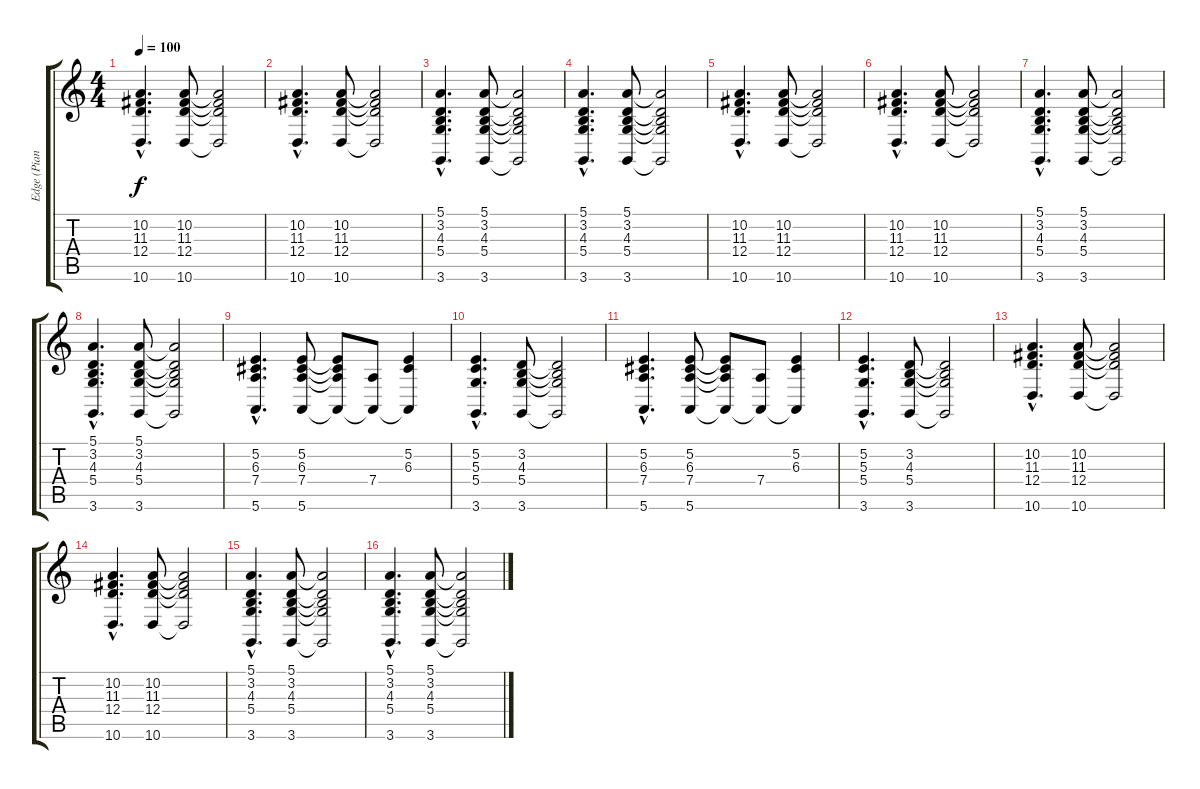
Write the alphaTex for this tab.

\track ("Edge (Piano)" "Edge (Pian") {instrument acousticgrandpiano}
\staff {score tabs}
\tuning (E4 B3 G3 D3 A2 E2) {hide}
\ts (4 4)
\tempo 100
\clef g2
\ks c
(10.2{hac} 11.3{hac} 12.4{hac} 10.6{hac}).4{d dy f} (10.2 11.3 12.4 10.6).8 (10.2{t} 11.3{t} 12.4{t} 10.6{t}).2 |
(10.2{hac} 11.3{hac} 12.4{hac} 10.6{hac}).4{d} (10.2 11.3 12.4 10.6).8 (10.2{t} 11.3{t} 12.4{t} 10.6{t}).2 |
(5.1{hac} 3.2{hac} 4.3{hac} 5.4{hac} 3.6{hac}).4{d} (5.1 3.2 4.3 5.4 3.6).8 (5.1{t} 3.2{t} 4.3{t} 5.4{t} 3.6{t}).2 |
(5.1{hac} 3.2{hac} 4.3{hac} 5.4{hac} 3.6{hac}).4{d} (5.1 3.2 4.3 5.4 3.6).8 (5.1{t} 3.2{t} 4.3{t} 5.4{t} 3.6{t}).2 |
(10.2{hac} 11.3{hac} 12.4{hac} 10.6{hac}).4{d} (10.2 11.3 12.4 10.6).8 (10.2{t} 11.3{t} 12.4{t} 10.6{t}).2 |
(10.2{hac} 11.3{hac} 12.4{hac} 10.6{hac}).4{d} (10.2 11.3 12.4 10.6).8 (10.2{t} 11.3{t} 12.4{t} 10.6{t}).2 |
(5.1{hac} 3.2{hac} 4.3{hac} 5.4{hac} 3.6{hac}).4{d} (5.1 3.2 4.3 5.4 3.6).8 (5.1{t} 3.2{t} 4.3{t} 5.4{t} 3.6{t}).2 |
(5.1{hac} 3.2{hac} 4.3{hac} 5.4{hac} 3.6{hac}).4{d} (5.1 3.2 4.3 5.4 3.6).8 (5.1{t} 3.2{t} 4.3{t} 5.4{t} 3.6{t}).2 |
(5.2{hac} 6.3{hac} 7.4{hac} 5.6{hac}).4{d} (5.2 6.3 7.4 5.6).8 (5.2{t} 6.3{t} 7.4{t} 5.6{t}).8 (7.4 5.6{t}).8 (5.2 6.3 5.6{t}).4 |
(5.2{hac} 5.3{hac} 5.4{hac} 3.6{hac}).4{d} (3.2 4.3 5.4 3.6).8 (3.2{t} 4.3{t} 5.4{t} 3.6{t}).2 |
(5.2{hac} 6.3{hac} 7.4{hac} 5.6{hac}).4{d} (5.2 6.3 7.4 5.6).8 (5.2{t} 6.3{t} 7.4{t} 5.6{t}).8 (7.4 5.6{t}).8 (5.2 6.3 5.6{t}).4 |
(5.2{hac} 5.3{hac} 5.4{hac} 3.6{hac}).4{d} (3.2 4.3 5.4 3.6).8 (3.2{t} 4.3{t} 5.4{t} 3.6{t}).2 |
(10.2{hac} 11.3{hac} 12.4{hac} 10.6{hac}).4{d} (10.2 11.3 12.4 10.6).8 (10.2{t} 11.3{t} 12.4{t} 10.6{t}).2 |
(10.2{hac} 11.3{hac} 12.4{hac} 10.6{hac}).4{d} (10.2 11.3 12.4 10.6).8 (10.2{t} 11.3{t} 12.4{t} 10.6{t}).2 |
(5.1{hac} 3.2{hac} 4.3{hac} 5.4{hac} 3.6{hac}).4{d} (5.1 3.2 4.3 5.4 3.6).8 (5.1{t} 3.2{t} 4.3{t} 5.4{t} 3.6{t}).2 |
(5.1{hac} 3.2{hac} 4.3{hac} 5.4{hac} 3.6{hac}).4{d} (5.1 3.2 4.3 5.4 3.6).8 (5.1{t} 3.2{t} 4.3{t} 5.4{t} 3.6{t}).2
